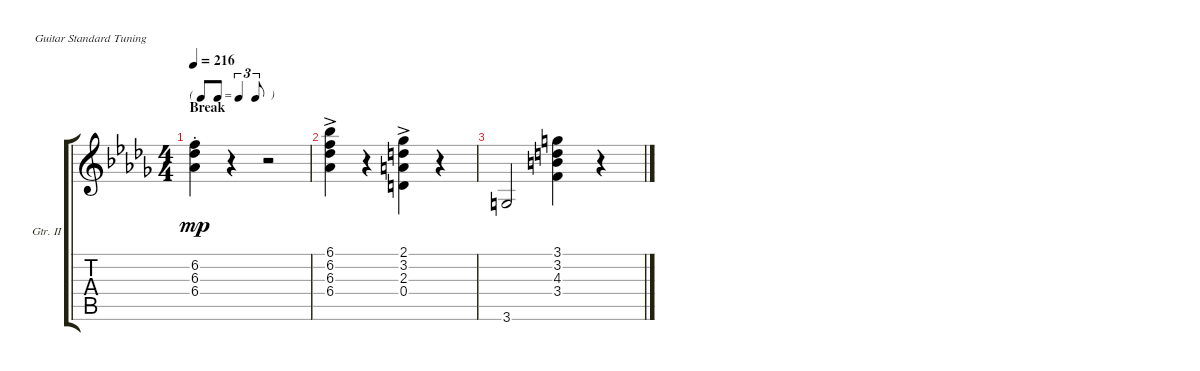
\defaultSystemsLayout 4
\bracketExtendMode groupsimilarinstruments
\firstSystemTrackNameOrientation horizontal
\otherSystemsTrackNameOrientation horizontal
\track ("Guitar II" "Gtr. II") {instrument acousticguitarsteel}
\staff {score tabs}
\tuning (E4 B3 G3 D3 A2 E2)
\ts (4 4)
\tf triplet8th
\section ("" "Break")
\tempo 216
\clef g2
\ks db
(6.2{st} 6.3{st} 6.4{st}).4{dy mp} r.4 r.2 |
(6.2{ac} 6.3{ac} 6.4{ac} 6.1{ac}).4 r.4 (2.1{ac} 3.2{ac} 2.3{ac} 0.4{ac}).4 r.4 |
3.6.2 (3.4 4.3 3.2 3.1).4 r.4
